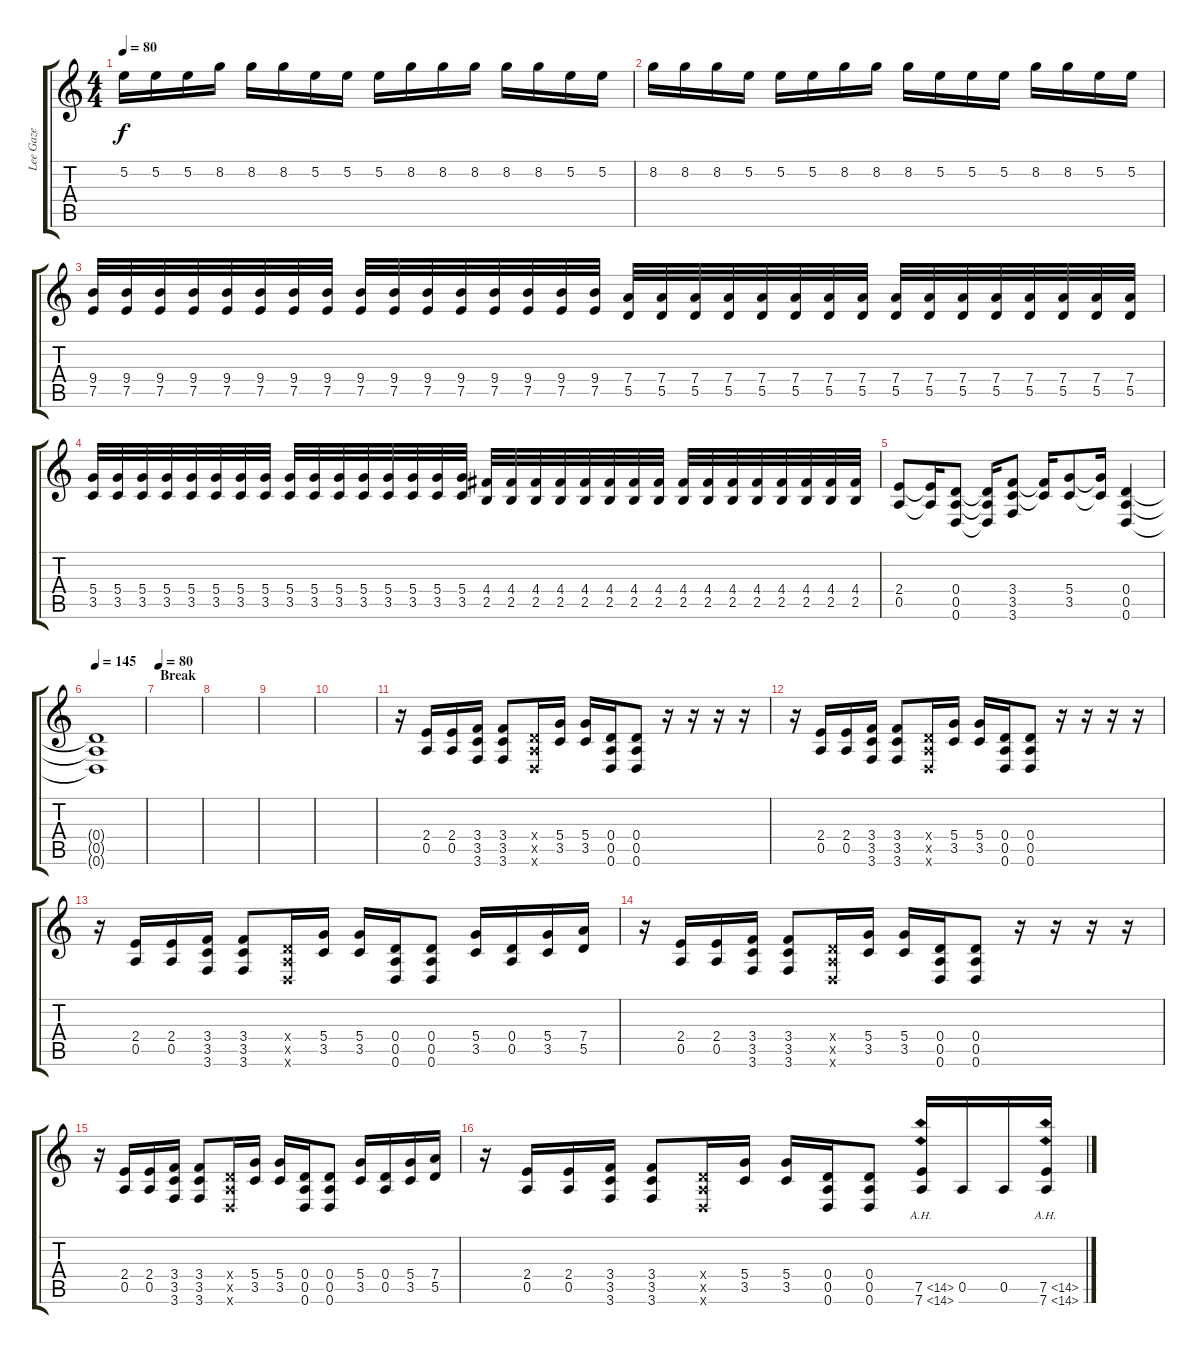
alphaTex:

\track ("Lee Gaze" "Lee Gaze") {instrument distortionguitar}
\staff {score tabs}
\tuning (E4 B3 G3 D3 A2 D2) {hide}
\ts (4 4)
\tempo 80
\clef g2
\ks c
5.2.16{dy f} 5.2.16 5.2.16 8.2.16 8.2.16 8.2.16 5.2.16 5.2.16 5.2.16 8.2.16 8.2.16 8.2.16 8.2.16 8.2.16 5.2.16 5.2.16 |
8.2.16 8.2.16 8.2.16 5.2.16 5.2.16 5.2.16 8.2.16 8.2.16 8.2.16 5.2.16 5.2.16 5.2.16 8.2.16 8.2.16 5.2.16 5.2.16 |
(9.4 7.5).32 (9.4 7.5).32 (9.4 7.5).32 (9.4 7.5).32 (9.4 7.5).32 (9.4 7.5).32 (9.4 7.5).32 (9.4 7.5).32 (9.4 7.5).32 (9.4 7.5).32 (9.4 7.5).32 (9.4 7.5).32 (9.4 7.5).32 (9.4 7.5).32 (9.4 7.5).32 (9.4 7.5).32 (7.4 5.5).32 (7.4 5.5).32 (7.4 5.5).32 (7.4 5.5).32 (7.4 5.5).32 (7.4 5.5).32 (7.4 5.5).32 (7.4 5.5).32 (7.4 5.5).32 (7.4 5.5).32 (7.4 5.5).32 (7.4 5.5).32 (7.4 5.5).32 (7.4 5.5).32 (7.4 5.5).32 (7.4 5.5).32 |
(5.4 3.5).32 (5.4 3.5).32 (5.4 3.5).32 (5.4 3.5).32 (5.4 3.5).32 (5.4 3.5).32 (5.4 3.5).32 (5.4 3.5).32 (5.4 3.5).32 (5.4 3.5).32 (5.4 3.5).32 (5.4 3.5).32 (5.4 3.5).32 (5.4 3.5).32 (5.4 3.5).32 (5.4 3.5).32 (4.4 2.5).32 (4.4 2.5).32 (4.4 2.5).32 (4.4 2.5).32 (4.4 2.5).32 (4.4 2.5).32 (4.4 2.5).32 (4.4 2.5).32 (4.4 2.5).32 (4.4 2.5).32 (4.4 2.5).32 (4.4 2.5).32 (4.4 2.5).32 (4.4 2.5).32 (4.4 2.5).32 (4.4 2.5).32 |
(2.4 0.5).8 (2.4{t} 0.5{t}).16 (0.4 0.5 0.6).8 (0.4{t} 0.5{t} 0.6{t}).16 (3.4 3.5 3.6).8 (3.4{t} 3.5{t}).16 (5.4 3.5).8 (5.4{t} 3.5{t}).16 (0.4 0.5 0.6).4 |
\tempo 145
(0.4{t} 0.5{t} 0.6{t}).1 |
\section ("" "Break")
\tempo 80
|
|
|
|
r.16 (2.4 0.5).16 (2.4 0.5).16 (3.4 3.5 3.6).16 (3.4 3.5 3.6).8 (0.4{x} 0.5{x} 0.6{x}).16 (5.4 3.5).16 (5.4 3.5).16 (0.4 0.5 0.6).16 (0.4 0.5 0.6).8 r.16 r.16 r.16 r.16 |
r.16 (2.4 0.5).16 (2.4 0.5).16 (3.4 3.5 3.6).16 (3.4 3.5 3.6).8 (0.4{x} 0.5{x} 0.6{x}).16 (5.4 3.5).16 (5.4 3.5).16 (0.4 0.5 0.6).16 (0.4 0.5 0.6).8 r.16 r.16 r.16 r.16 |
r.16 (2.4 0.5).16 (2.4 0.5).16 (3.4 3.5 3.6).16 (3.4 3.5 3.6).8 (0.4{x} 0.5{x} 0.6{x}).16 (5.4 3.5).16 (5.4 3.5).16 (0.4 0.5 0.6).16 (0.4 0.5 0.6).8 (5.4 3.5).16 (0.4 0.5).16 (5.4 3.5).16 (7.4 5.5).16 |
r.16 (2.4 0.5).16 (2.4 0.5).16 (3.4 3.5 3.6).16 (3.4 3.5 3.6).8 (0.4{x} 0.5{x} 0.6{x}).16 (5.4 3.5).16 (5.4 3.5).16 (0.4 0.5 0.6).16 (0.4 0.5 0.6).8 r.16 r.16 r.16 r.16 |
r.16 (2.4 0.5).16 (2.4 0.5).16 (3.4 3.5 3.6).16 (3.4 3.5 3.6).8 (0.4{x} 0.5{x} 0.6{x}).16 (5.4 3.5).16 (5.4 3.5).16 (0.4 0.5 0.6).16 (0.4 0.5 0.6).8 (5.4 3.5).16 (0.4 0.5).16 (5.4 3.5).16 (7.4 5.5).16 |
r.16 (2.4 0.5).16 (2.4 0.5).16 (3.4 3.5 3.6).16 (3.4 3.5 3.6).8 (0.4{x} 0.5{x} 0.6{x}).16 (5.4 3.5).16 (5.4 3.5).16 (0.4 0.5 0.6).16 (0.4 0.5 0.6).8 (7.5{ah 7} 7.6{ah 7}).16 0.5.16 0.5.16 (7.5{ah 7} 7.6{ah 7}).16
